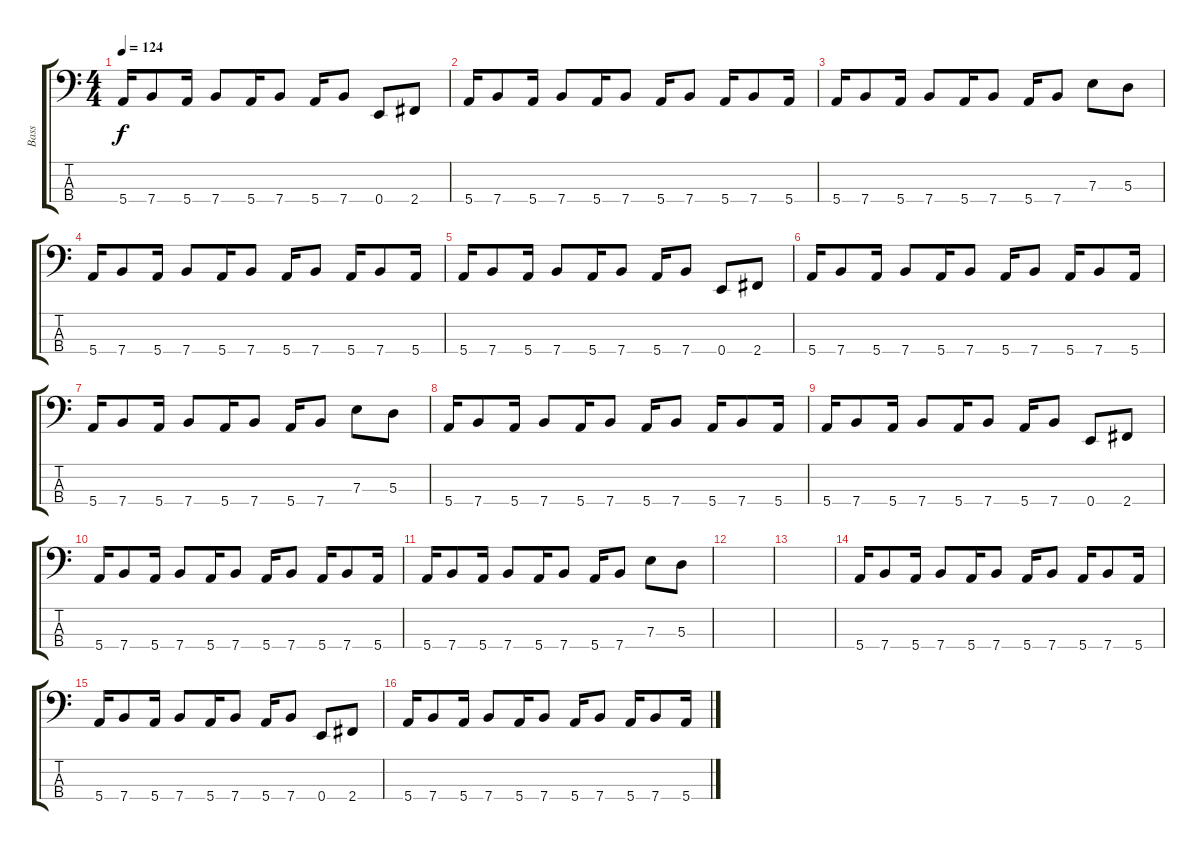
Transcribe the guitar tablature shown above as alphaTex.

\track ("Bass" "Bass") {instrument electricbasspick}
\staff {score tabs}
\tuning (G2 D2 A1 E1) {hide}
\ts (4 4)
\tempo 124
\clef f4
\ks c
5.4.16{dy f} 7.4.8 5.4.16 7.4.8 5.4.16 7.4.8 5.4.16 7.4.8 0.4.8 2.4.8 |
5.4.16 7.4.8 5.4.16 7.4.8 5.4.16 7.4.8 5.4.16 7.4.8 5.4.16 7.4.8 5.4.16 |
5.4.16 7.4.8 5.4.16 7.4.8 5.4.16 7.4.8 5.4.16 7.4.8 7.3.8 5.3.8 |
5.4.16 7.4.8 5.4.16 7.4.8 5.4.16 7.4.8 5.4.16 7.4.8 5.4.16 7.4.8 5.4.16 |
5.4.16 7.4.8 5.4.16 7.4.8 5.4.16 7.4.8 5.4.16 7.4.8 0.4.8 2.4.8 |
5.4.16 7.4.8 5.4.16 7.4.8 5.4.16 7.4.8 5.4.16 7.4.8 5.4.16 7.4.8 5.4.16 |
5.4.16 7.4.8 5.4.16 7.4.8 5.4.16 7.4.8 5.4.16 7.4.8 7.3.8 5.3.8 |
5.4.16 7.4.8 5.4.16 7.4.8 5.4.16 7.4.8 5.4.16 7.4.8 5.4.16 7.4.8 5.4.16 |
5.4.16 7.4.8 5.4.16 7.4.8 5.4.16 7.4.8 5.4.16 7.4.8 0.4.8 2.4.8 |
5.4.16 7.4.8 5.4.16 7.4.8 5.4.16 7.4.8 5.4.16 7.4.8 5.4.16 7.4.8 5.4.16 |
5.4.16 7.4.8 5.4.16 7.4.8 5.4.16 7.4.8 5.4.16 7.4.8 7.3.8 5.3.8 |
|
|
5.4.16 7.4.8 5.4.16 7.4.8 5.4.16 7.4.8 5.4.16 7.4.8 5.4.16 7.4.8 5.4.16 |
5.4.16 7.4.8 5.4.16 7.4.8 5.4.16 7.4.8 5.4.16 7.4.8 0.4.8 2.4.8 |
5.4.16 7.4.8 5.4.16 7.4.8 5.4.16 7.4.8 5.4.16 7.4.8 5.4.16 7.4.8 5.4.16
